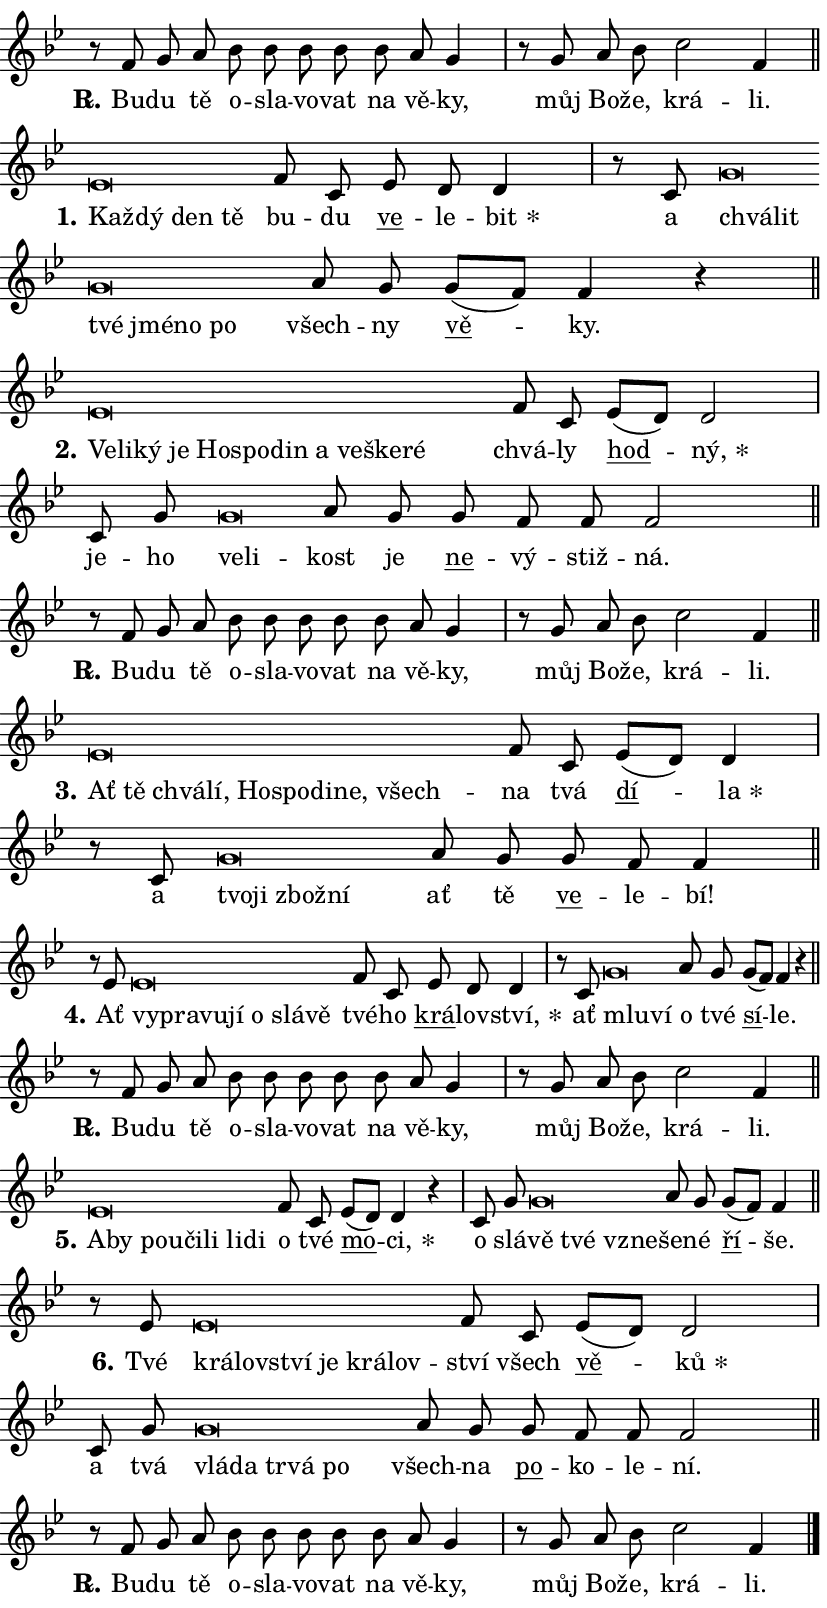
\version "2.24.0"
\header { tagline = "" }
\paper {
  indent = 0\cm
  top-margin = 0\cm
  right-margin = 0.13\cm % to fit lyric hyphens
  bottom-margin = 0\cm
  left-margin = 0\cm
  paper-width = 14\cm
  page-breaking = #ly:one-page-breaking
  system-system-spacing.basic-distance = #11
  score-system-spacing.basic-distance = #11
  ragged-last = ##f
}


%% Author: Thomas Morley
%% https://lists.gnu.org/archive/html/lilypond-user/2020-05/msg00002.html
#(define (line-position grob)
"Returns position of @var[grob} in current system:
   @code{'start}, if at first time-step
   @code{'end}, if at last time-step
   @code{'middle} otherwise
"
  (let* ((col (ly:item-get-column grob))
         (ln (ly:grob-object col 'left-neighbor))
         (rn (ly:grob-object col 'right-neighbor))
         (col-to-check-left (if (ly:grob? ln) ln col))
         (col-to-check-right (if (ly:grob? rn) rn col))
         (break-dir-left
           (and
             (ly:grob-property col-to-check-left 'non-musical #f)
             (ly:item-break-dir col-to-check-left)))
         (break-dir-right
           (and
             (ly:grob-property col-to-check-right 'non-musical #f)
             (ly:item-break-dir col-to-check-right))))
        (cond ((eqv? 1 break-dir-left) 'start)
              ((eqv? -1 break-dir-right) 'end)
              (else 'middle))))

#(define (tranparent-at-line-position vctor)
  (lambda (grob)
  "Relying on @code{line-position} select the relevant enry from @var{vctor}.
Used to determine transparency,"
    (case (line-position grob)
      ((end) (not (vector-ref vctor 0)))
      ((middle) (not (vector-ref vctor 1)))
      ((start) (not (vector-ref vctor 2))))))

noteHeadBreakVisibility =
#(define-music-function (break-visibility)(vector?)
"Makes @code{NoteHead}s transparent relying on @var{break-visibility}"
#{
  \override NoteHead.transparent =
    #(tranparent-at-line-position break-visibility)
#})

#(define delete-ledgers-for-transparent-note-heads
  (lambda (grob)
    "Reads whether a @code{NoteHead} is transparent.
If so this @code{NoteHead} is removed from @code{'note-heads} from
@var{grob}, which is supposed to be @code{LedgerLineSpanner}.
As a result ledgers are not printed for this @code{NoteHead}"
    (let* ((nhds-array (ly:grob-object grob 'note-heads))
           (nhds-list
             (if (ly:grob-array? nhds-array)
                 (ly:grob-array->list nhds-array)
                 '()))
           ;; Relies on the transparent-property being done before
           ;; Staff.LedgerLineSpanner.after-line-breaking is executed.
           ;; This is fragile ...
           (to-keep
             (remove
               (lambda (nhd)
                 (ly:grob-property nhd 'transparent #f))
               nhds-list)))
      ;; TODO find a better method to iterate over grob-arrays, similiar
      ;; to filter/remove etc for lists
      ;; For now rebuilt from scratch
      (set! (ly:grob-object grob 'note-heads)  '())
      (for-each
        (lambda (nhd)
          (ly:pointer-group-interface::add-grob grob 'note-heads nhd))
        to-keep))))

squashNotes = {
  \override NoteHead.X-extent = #'(-0.2 . 0.2)
  \override NoteHead.Y-extent = #'(-0.75 . 0)
  \override NoteHead.stencil =
    #(lambda (grob)
       (let ((pos (ly:grob-property grob 'staff-position)))
         (begin
           (if (< pos -7) (display "ERROR: Lower brevis then expected\n") (display ""))
           (if (<= pos -6) ly:text-interface::print ly:note-head::print))))
}
unSquashNotes = {
  \revert NoteHead.X-extent
  \revert NoteHead.Y-extent
  \revert NoteHead.stencil
}

hideNotes = \noteHeadBreakVisibility #begin-of-line-visible
unHideNotes = \noteHeadBreakVisibility #all-visible

% work-around for resetting accidentals
% https://lilypond.org/doc/v2.23/Documentation/notation/displaying-rhythms#unmetered-music
cadenzaMeasure = {
  \cadenzaOff
  \partial 1024 s1024
  \cadenzaOn
}

#(define-markup-command (accent layout props text) (markup?)
  "Underline accented syllable"
  (interpret-markup layout props
    #{\markup \override #'(offset . 4.3) \underline { #text }#}))

responsum = \markup \concat {
  "R" \hspace #-1.05 \path #0.1 #'((moveto 0 0.07) (lineto 0.9 0.8)) \hspace #0.05 "."
}

spaceSize = #0.6828661417322834 % exact space size for TeX Gyre Schola

\layout {
  \context {
    \Staff
    \remove "Time_signature_engraver"
    \override LedgerLineSpanner.after-line-breaking = #delete-ledgers-for-transparent-note-heads
  }
  \context {
    \Lyrics {
      \override LyricSpace.minimum-distance = \spaceSize
      \override LyricText.font-name = #"TeX Gyre Schola"
      \override LyricText.font-size = 1
      \override StanzaNumber.font-name = #"TeX Gyre Schola Bold"
      \override StanzaNumber.font-size = 1
    }
  }
  \context {
    \Score 
    \override NoteHead.text =
      #(lambda (grob) 
        (let ((pos (ly:grob-property grob 'staff-position)))
          #{\markup {
            \combine
              \halign #-0.55 \raise #(if (= pos -6) 0 0.5) \override #'(thickness . 2) \draw-line #'(3.2 . 0)
              \musicglyph "noteheads.sM1"
          }#}))
  }
}

% magnetic-lyrics.ily
%
%   written by
%     Jean Abou Samra <jean@abou-samra.fr>
%     Werner Lemberg <wl@gnu.org>
%
%   adapted by
%     Jiri Hon <jiri.hon@gmail.com>
%
% Version 2022-Apr-15

% https://www.mail-archive.com/lilypond-user@gnu.org/msg149350.html

#(define (Left_hyphen_pointer_engraver context)
   "Collect syllable-hyphen-syllable occurrences in lyrics and store
them in properties.  This engraver only looks to the left.  For
example, if the lyrics input is @code{foo -- bar}, it does the
following.

@itemize @bullet
@item
Set the @code{text} property of the @code{LyricHyphen} grob between
@q{foo} and @q{bar} to @code{foo}.

@item
Set the @code{left-hyphen} property of the @code{LyricText} grob with
text @q{foo} to the @code{LyricHyphen} grob between @q{foo} and
@q{bar}.
@end itemize

Use this auxiliary engraver in combination with the
@code{lyric-@/text::@/apply-@/magnetic-@/offset!} hook."
   (let ((hyphen #f)
         (text #f))
     (make-engraver
      (acknowledgers
       ((lyric-syllable-interface engraver grob source-engraver)
        (set! text grob)))
      (end-acknowledgers
       ((lyric-hyphen-interface engraver grob source-engraver)
        ;(when (not (grob::has-interface grob 'lyric-space-interface))
          (set! hyphen grob)));)
      ((stop-translation-timestep engraver)
       (when (and text hyphen)
         (ly:grob-set-object! text 'left-hyphen hyphen))
       (set! text #f)
       (set! hyphen #f)))))

#(define (lyric-text::apply-magnetic-offset! grob)
   "If the space between two syllables is less than the value in
property @code{LyricText@/.details@/.squash-threshold}, move the right
syllable to the left so that it gets concatenated with the left
syllable.

Use this function as a hook for
@code{LyricText@/.after-@/line-@/breaking} if the
@code{Left_@/hyphen_@/pointer_@/engraver} is active."
   (let ((hyphen (ly:grob-object grob 'left-hyphen #f)))
     (when hyphen
       (let ((left-text (ly:spanner-bound hyphen LEFT)))
         (when (grob::has-interface left-text 'lyric-syllable-interface)
           (let* ((common (ly:grob-common-refpoint grob left-text X))
                  (this-x-ext (ly:grob-extent grob common X))
                  (left-x-ext
                   (begin
                     ;; Trigger magnetism for left-text.
                     (ly:grob-property left-text 'after-line-breaking)
                     (ly:grob-extent left-text common X)))
                  ;; `delta` is the gap width between two syllables.
                  (delta (- (interval-start this-x-ext)
                            (interval-end left-x-ext)))
                  (details (ly:grob-property grob 'details))
                  (threshold (assoc-get 'squash-threshold details 0.2)))
             (when (< delta threshold)
               (let* (;; We have to manipulate the input text so that
                      ;; ligatures crossing syllable boundaries are not
                      ;; disabled.  For languages based on the Latin
                      ;; script this is essentially a beautification.
                      ;; However, for non-Western scripts it can be a
                      ;; necessity.
                      (lt (ly:grob-property left-text 'text))
                      (rt (ly:grob-property grob 'text))
                      (is-space (grob::has-interface hyphen 'lyric-space-interface))
                      (space (if is-space " " ""))
                      (extra-delta (if is-space spaceSize 0))
                      ;; Append new syllable.
                      (ltrt-space (if (and (string? lt) (string? rt))
                                (string-append lt space rt)
                                (make-concat-markup (list lt space rt))))
                      ;; Right-align `ltrt` to the right side.
                      (ltrt-space-markup (grob-interpret-markup
                               grob
                               (make-translate-markup
                                (cons (interval-length this-x-ext) 0)
                                (make-right-align-markup ltrt-space)))))
                 (begin
                   ;; Don't print `left-text`.
                   (ly:grob-set-property! left-text 'stencil #f)
                   ;; Set text and stencil (which holds all collected
                   ;; syllables so far) and shift it to the left.
                   (ly:grob-set-property! grob 'text ltrt-space)
                   (ly:grob-set-property! grob 'stencil ltrt-space-markup)
                   (ly:grob-translate-axis! grob (- (- delta extra-delta)) X))))))))))


#(define (lyric-hyphen::displace-bounds-first grob)
   ;; Make very sure this callback isn't triggered too early.
   (let ((left (ly:spanner-bound grob LEFT))
         (right (ly:spanner-bound grob RIGHT)))
     (ly:grob-property left 'after-line-breaking)
     (ly:grob-property right 'after-line-breaking)
     (ly:lyric-hyphen::print grob)))

squashThreshold = #0.4

\layout {
  \context {
    \Lyrics
    \consists #Left_hyphen_pointer_engraver
    \override LyricText.after-line-breaking =
      #lyric-text::apply-magnetic-offset!
    \override LyricHyphen.stencil = #lyric-hyphen::displace-bounds-first
    \override LyricText.details.squash-threshold = \squashThreshold
    \override LyricHyphen.minimum-distance = 0
    \override LyricHyphen.minimum-length = \squashThreshold
  }
}

squashText = \override LyricText.details.squash-threshold = 9999
unSquashText = \override LyricText.details.squash-threshold = \squashThreshold

leftText = \override LyricText.self-alignment-X = #LEFT
unLeftText = \revert LyricText.self-alignment-X

starOffset = #(lambda (grob) 
                (let ((x_offset (ly:self-alignment-interface::aligned-on-x-parent grob)))
                  (if (= x_offset 0) 0 (+ x_offset 1.2))))

star = #(define-music-function (syllable)(string?)
"Append star separator at the end of a syllable"
#{
  \once \override LyricText.X-offset = #starOffset
  \lyricmode { \markup {
    #syllable
    \override #'((font-name . "TeX Gyre Schola Bold")) \hspace #0.2 \lower #0.65 \larger "*"
  } }
#})

starAccent = #(define-music-function (syllable)(string?)
"Append star separator at the end of a syllable and make accent"
#{
  \once \override LyricText.X-offset = #starOffset
  \lyricmode { \markup {
    \accent #syllable
    \override #'((font-name . "TeX Gyre Schola Bold")) \hspace #0.2 \lower #0.65 \larger "*"
  } }
#})

breath = #(define-music-function (syllable)(string?)
"Append breathing indicator at the end of a syllable"
#{
  \lyricmode { \markup { #syllable "+" } }
#})

optionalBreath = #(define-music-function (syllable)(string?)
"Append optional breathing indicator at the end of a syllable"
#{
  \lyricmode { \markup { #syllable "(+)" } }
#})


\score {
    <<
        \new Voice = "melody" { \cadenzaOn \key bes \major \relative { r8 f' g a bes bes bes bes \bar "" bes a g4 \cadenzaMeasure \bar "|" r8 g a bes \bar "" c2 f,4 \cadenzaMeasure \bar "||" \break } }
        \new Lyrics \lyricsto "melody" { \lyricmode { \set stanza = \responsum
Bu -- du tě o -- sla -- vo -- vat na vě -- ky, můj Bo -- že, krá -- li. } }
    >>
    \layout {}
}

\score {
    <<
        \new Voice = "melody" { \cadenzaOn \key bes \major \relative { \squashNotes es'\breve*1/16 \hideNotes \breve*1/16 \bar "" \breve*1/16 \breve*1/16 \bar "" \unHideNotes \unSquashNotes f8 c \bar "" es d d4 \cadenzaMeasure \bar "|" r8 c8 \squashNotes g'\breve*1/16 \hideNotes \breve*1/16 \bar "" \breve*1/16 \bar "" \breve*1/16 \bar "" \breve*1/16 \breve*1/16 \bar "" \unHideNotes \unSquashNotes a8 g \bar "" g[( f)] f4 r \cadenzaMeasure \bar "||" \break } }
        \new Lyrics \lyricsto "melody" { \lyricmode { \set stanza = "1."
\leftText Kaž -- \squashText dý den tě \unLeftText \unSquashText bu -- du \markup \accent ve -- le -- \star bit a \leftText chvá -- \squashText lit tvé jmé -- no po \unLeftText \unSquashText všech -- ny \markup \accent vě -- ky. } }
    >>
    \layout {}
}

\score {
    <<
        \new Voice = "melody" { \cadenzaOn \key bes \major \relative { \squashNotes es'\breve*1/16 \hideNotes \breve*1/16 \bar "" \breve*1/16 \bar "" \breve*1/16 \bar "" \breve*1/16 \bar "" \breve*1/16 \bar "" \breve*1/16 \bar "" \breve*1/16 \bar "" \breve*1/16 \bar "" \breve*1/16 \breve*1/16 \bar "" \unHideNotes \unSquashNotes f8 c \bar "" es[( d)] d2 \cadenzaMeasure \bar "|" c8 g' \bar "" \squashNotes g\breve*1/16 \hideNotes \breve*1/16 \bar "" \unHideNotes \unSquashNotes a8 g \bar "" g f f f2 \cadenzaMeasure \bar "||" \break } }
        \new Lyrics \lyricsto "melody" { \lyricmode { \set stanza = "2."
\leftText Ve -- \squashText li -- ký je Ho -- spo -- din a ve -- ške -- ré \unLeftText \unSquashText chvá -- ly \markup \accent hod -- \star ný, je -- ho \leftText ve -- \squashText li -- \unLeftText \unSquashText kost je \markup \accent ne -- vý -- stiž -- ná. } }
    >>
    \layout {}
}

\score {
    <<
        \new Voice = "melody" { \cadenzaOn \key bes \major \relative { r8 f' g a bes bes bes bes \bar "" bes a g4 \cadenzaMeasure \bar "|" r8 g a bes \bar "" c2 f,4 \cadenzaMeasure \bar "||" \break } }
        \new Lyrics \lyricsto "melody" { \lyricmode { \set stanza = \responsum
Bu -- du tě o -- sla -- vo -- vat na vě -- ky, můj Bo -- že, krá -- li. } }
    >>
    \layout {}
}

\score {
    <<
        \new Voice = "melody" { \cadenzaOn \key bes \major \relative { \squashNotes es'\breve*1/16 \hideNotes \breve*1/16 \bar "" \breve*1/16 \bar "" \breve*1/16 \bar "" \breve*1/16 \bar "" \breve*1/16 \bar "" \breve*1/16 \bar "" \breve*1/16 \breve*1/16 \bar "" \unHideNotes \unSquashNotes f8 c \bar "" es[( d)] d4 \cadenzaMeasure \bar "|" r8 c8 \squashNotes g'\breve*1/16 \hideNotes \breve*1/16 \bar "" \breve*1/16 \breve*1/16 \bar "" \unHideNotes \unSquashNotes a8 g \bar "" g f f4 \cadenzaMeasure \bar "||" \break } }
        \new Lyrics \lyricsto "melody" { \lyricmode { \set stanza = "3."
\leftText Ať \squashText tě chvá -- lí, Ho -- spo -- di -- ne, všech -- \unLeftText \unSquashText na tvá \markup \accent dí -- \star la a \leftText tvo -- \squashText ji zbož -- ní \unLeftText \unSquashText ať tě \markup \accent ve -- le -- bí! } }
    >>
    \layout {}
}

\score {
    <<
        \new Voice = "melody" { \cadenzaOn \key bes \major \relative { r8 es'8 \squashNotes es\breve*1/16 \hideNotes \breve*1/16 \bar "" \breve*1/16 \bar "" \breve*1/16 \bar "" \breve*1/16 \bar "" \breve*1/16 \breve*1/16 \bar "" \unHideNotes \unSquashNotes f8 c \bar "" es d d4 \cadenzaMeasure \bar "|" r8 c8 \squashNotes g'\breve*1/16 \hideNotes \breve*1/16 \bar "" \unHideNotes \unSquashNotes a8 g \bar "" g[( f)] f4 r \cadenzaMeasure \bar "||" \break } }
        \new Lyrics \lyricsto "melody" { \lyricmode { \set stanza = "4."
Ať \leftText vy -- \squashText pra -- vu -- jí o slá -- vě \unLeftText \unSquashText tvé -- ho \markup \accent krá -- lov -- \star ství, ať \leftText mlu -- \squashText ví \unLeftText \unSquashText o tvé \markup \accent sí -- le. } }
    >>
    \layout {}
}

\score {
    <<
        \new Voice = "melody" { \cadenzaOn \key bes \major \relative { r8 f' g a bes bes bes bes \bar "" bes a g4 \cadenzaMeasure \bar "|" r8 g a bes \bar "" c2 f,4 \cadenzaMeasure \bar "||" \break } }
        \new Lyrics \lyricsto "melody" { \lyricmode { \set stanza = \responsum
Bu -- du tě o -- sla -- vo -- vat na vě -- ky, můj Bo -- že, krá -- li. } }
    >>
    \layout {}
}

\score {
    <<
        \new Voice = "melody" { \cadenzaOn \key bes \major \relative { \squashNotes es'\breve*1/16 \hideNotes \breve*1/16 \bar "" \breve*1/16 \bar "" \breve*1/16 \bar "" \breve*1/16 \bar "" \breve*1/16 \bar "" \breve*1/16 \breve*1/16 \bar "" \unHideNotes \unSquashNotes f8 c \bar "" es[( d)] d4 r \cadenzaMeasure \bar "|" c8 g' \bar "" \squashNotes g\breve*1/16 \hideNotes \breve*1/16 \breve*1/16 \bar "" \unHideNotes \unSquashNotes a8 g \bar "" g[( f)] f4 \cadenzaMeasure \bar "||" \break } }
        \new Lyrics \lyricsto "melody" { \lyricmode { \set stanza = "5."
\leftText A -- \squashText by po -- u -- či -- li li -- di \unLeftText \unSquashText o tvé \markup \accent mo -- \star ci, o slá -- \leftText vě \squashText tvé vzne -- \unLeftText \unSquashText še -- né \markup \accent ří -- še. } }
    >>
    \layout {}
}

\score {
    <<
        \new Voice = "melody" { \cadenzaOn \key bes \major \relative { r8 es'8 \squashNotes es\breve*1/16 \hideNotes \breve*1/16 \bar "" \breve*1/16 \bar "" \breve*1/16 \bar "" \breve*1/16 \breve*1/16 \bar "" \unHideNotes \unSquashNotes f8 c \bar "" es[( d)] d2 \cadenzaMeasure \bar "|" c8 g' \bar "" \squashNotes g\breve*1/16 \hideNotes \breve*1/16 \bar "" \breve*1/16 \bar "" \breve*1/16 \breve*1/16 \bar "" \unHideNotes \unSquashNotes a8 g \bar "" g f f f2 \cadenzaMeasure \bar "||" \break } }
        \new Lyrics \lyricsto "melody" { \lyricmode { \set stanza = "6."
Tvé \leftText krá -- \squashText lov -- ství je krá -- lov -- \unLeftText \unSquashText ství všech \markup \accent vě -- \star ků a tvá \leftText vlá -- \squashText da tr -- vá po \unLeftText \unSquashText všech -- na \markup \accent po -- ko -- le -- ní. } }
    >>
    \layout {}
}

\score {
    <<
        \new Voice = "melody" { \cadenzaOn \key bes \major \relative { r8 f' g a bes bes bes bes \bar "" bes a g4 \cadenzaMeasure \bar "|" r8 g a bes \bar "" c2 f,4 \cadenzaMeasure \bar "||" \break } \bar "|." }
        \new Lyrics \lyricsto "melody" { \lyricmode { \set stanza = \responsum
Bu -- du tě o -- sla -- vo -- vat na vě -- ky, můj Bo -- že, krá -- li. } }
    >>
    \layout {}
}
